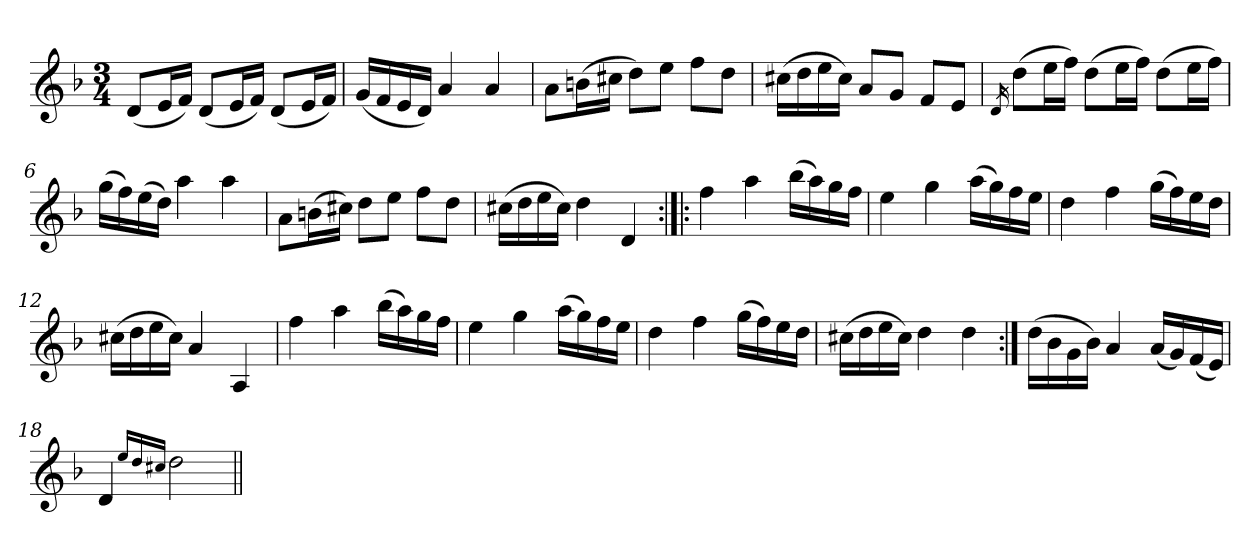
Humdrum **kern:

**kern
*part1
*staff1
*clefG2
*k[b-]
*d:
*M3/4
=1
(<8d/L
16e/L
16f/JJ)
(<8d/L
16e/L
16f/JJ)
(<8d/L
16e/L
16f/JJ)
=2
(<16g/LL
16f/
16e/
16d/JJ)
4a/
4a/
=3
8a\L
(>16bn\L
16cc#X\JJ
8dd\L)
8ee\J
8ff\L
8dd\J
=4
(>16cc#X\LL
16dd\
16ee\
16cc#\JJ)
8a/L
8g/J
8f/L
8e/J
=5
16qd/
(>8dd\L
16ee\L
16ff\JJ)
(>8dd\L
16ee\L
16ff\JJ)
(>8dd\L
16ee\L
16ff\JJ)
!!LO:LB:g=z
=6
(>16gg\LL
16ff\)
(>16ee\
16dd\JJ)
4aa\
4aa\
=7
8a\L
(>16bn\L
16cc#X\JJ)
8dd\L
8ee\J
8ff\L
8dd\J
=8
(>16cc#X\LL
16dd\
16ee\
16cc#\JJ)
4dd\
4d/
=9:|!|:
4ff\
4aa\
(>16bb-\LL
16aa\)
16gg\
16ff\JJ
=10
4ee\
4gg\
(>16aa\LL
16gg\)
16ff\
16ee\JJ
=11
4dd\
4ff\
(>16gg\LL
16ff\)
16ee\
16dd\JJ
!!LO:LB:g=z
=12
(>16cc#X\LL
16dd\
16ee\
16cc#\JJ)
4a/
4A/
=13
4ff\
4aa\
(>16bb-\LL
16aa\)
16gg\
16ff\JJ
=14
4ee\
4gg\
(>16aa\LL
16gg\)
16ff\
16ee\JJ
=15
4dd\
4ff\
(>16gg\LL
16ff\)
16ee\
16dd\JJ
=16
(>16cc#X\LL
16dd\
16ee\
16cc#\JJ)
4dd\
4dd\
=17:|!
(>16dd\LL
16b-\
16g\
16b-\JJ)
4a/
(<16a/LL
16g/)
(<16f/
16e/JJ)
=18
4d/
16qee/LL
16qdd/
16qcc#X/JJ
2dd\
=||
*-
